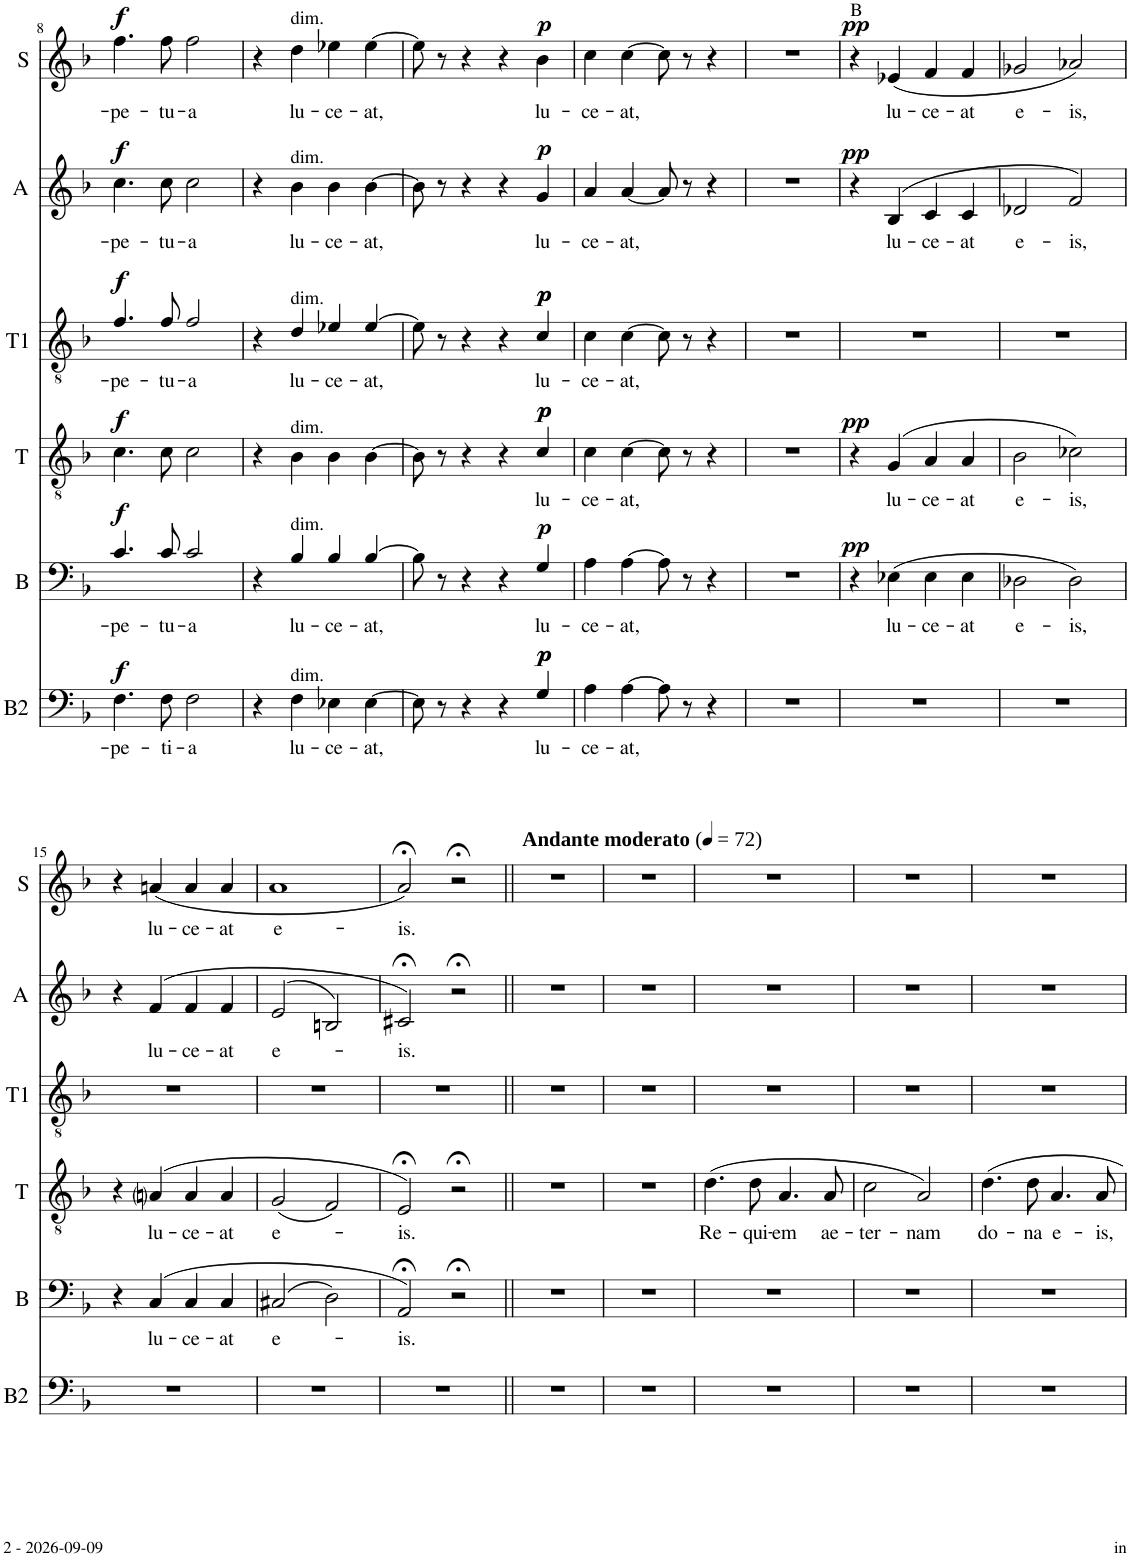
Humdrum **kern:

**kern	**text	**dynam	**kern	**text	**dynam	**kern	**text	**dynam	**kern	**text	**dynam	**kern	**text	**dynam	**kern	**text	**dynam
*part6	*part6	*part6	*part5	*part5	*part5	*part4	*part4	*part4	*part3	*part3	*part3	*part2	*part2	*part2	*part1	*part1	*part1
*staff6	*staff6	*staff6	*staff5	*staff5	*staff5	*staff4	*staff4	*staff4	*staff3	*staff3	*staff3	*staff2	*staff2	*staff2	*staff1	*staff1	*staff1
*I"Basse 2	*	*	*I"Basse	*	*	*I"Ténor	*	*	*I"Ténor 1	*	*	*I"Alto	*	*	*I"Soprano	*	*
*I'B2	*	*	*I'B	*	*	*I'T	*	*	*I'T1	*	*	*I'A	*	*	*I'S	*	*
!!LO:PB:g=z
*clefF4	*	*	*clefF4	*	*	*clefGv2	*	*	*clefGv2	*	*	*clefG2	*	*	*clefG2	*	*
*k[b-]	*	*	*k[b-]	*	*	*k[b-]	*	*	*k[b-]	*	*	*k[b-]	*	*	*k[b-]	*	*
*d:	*	*	*d:	*	*	*d:	*	*	*d:	*	*	*d:	*	*	*d:	*	*
*M4/4	*	*	*M4/4	*	*	*M4/4	*	*	*M4/4	*	*	*M4/4	*	*	*M4/4	*	*
=8	=8	=8	=8	=8	=8	=8	=8	=8	=8	=8	=8	=8	=8	=8	=8	=8	=8
!	!LO:LY:b	!LO:DY:a	!	!LO:LY:b	!LO:DY:a	!	!	!LO:DY:a	!	!LO:LY:b	!LO:DY:a	!	!LO:LY:b	!LO:DY:a	!	!LO:LY:b	!LO:DY:a
4.F\	-pe-	f	4.c/	-pe-	f	4.c\	.	f	4.f/	-pe-	f	4.cc\	-pe-	f	4.ff\	-pe-	f
!	!LO:LY:b	!	!	!LO:LY:b	!	!	!	!	!	!LO:LY:b	!	!	!LO:LY:b	!	!	!LO:LY:b	!
8F\	-ti-	.	8c/	-tu-	.	8c\	.	.	8f/	-tu-	.	8cc\	-tu-	.	8ff\	-tu-	.
!	!LO:LY:b	!	!	!LO:LY:b	!	!	!	!	!	!LO:LY:b	!	!	!LO:LY:b	!	!	!LO:LY:b	!
2F\	-a	.	2c/	-a	.	2c\	.	.	2f/	-a	.	2cc\	-a	.	2ff\	-a	.
=9	=9	=9	=9	=9	=9	=9	=9	=9	=9	=9	=9	=9	=9	=9	=9	=9	=9
4r	.	.	4r	.	.	4r	.	.	4r	.	.	4r	.	.	4r	.	.
!	!	!	!	!	!	!	!	!	!	!	!	!	!	!	!LO:TX:a:t=dim.	!	!
!	!	!	!	!	!	!	!	!	!	!	!	!LO:TX:a:t=dim.	!	!	!	!	!
!	!	!	!	!	!	!	!	!	!LO:TX:a:t=dim.	!	!	!	!	!	!	!	!
!	!	!	!	!	!	!LO:TX:a:t=dim.	!	!	!	!	!	!	!	!	!	!	!
!	!	!	!LO:TX:a:t=dim.	!	!	!	!	!	!	!	!	!	!	!	!	!	!
!LO:TX:a:t=dim.	!	!	!	!	!	!	!	!	!	!	!	!	!	!	!	!	!
!	!LO:LY:b	!	!	!LO:LY:b	!	!	!	!	!	!LO:LY:b	!	!	!LO:LY:b	!	!	!LO:LY:b	!
4F\	lu-	.	4B-/	lu-	.	4B-\	.	.	4d/	lu-	.	4b-\	lu-	.	4dd\	lu-	.
!	!LO:LY:b	!	!	!LO:LY:b	!	!	!	!	!	!LO:LY:b	!	!	!LO:LY:b	!	!	!LO:LY:b	!
4E-X\	-ce-	.	4B-/	-ce-	.	4B-\	.	.	4e-X/	-ce-	.	4b-\	-ce-	.	4ee-X\	-ce-	.
!	!LO:LY:b	!	!	!LO:LY:b	!	!	!	!	!	!LO:LY:b	!	!	!LO:LY:b	!	!	!LO:LY:b	!
[4E-\	-at,	.	[4B-/	-at,	.	[4B-\	.	.	[4e-/	-at,	.	[4b-\	-at,	.	[4ee-\	-at,	.
=10	=10	=10	=10	=10	=10	=10	=10	=10	=10	=10	=10	=10	=10	=10	=10	=10	=10
8E-\]	.	.	8B-\]	.	.	8B-\]	.	.	8e-\]	.	.	8b-\]	.	.	8ee-\]	.	.
8r	.	.	8r	.	.	8r	.	.	8r	.	.	8r	.	.	8r	.	.
4r	.	.	4r	.	.	4r	.	.	4r	.	.	4r	.	.	4r	.	.
4r	.	.	4r	.	.	4r	.	.	4r	.	.	4r	.	.	4r	.	.
!	!LO:LY:b	!LO:DY:a	!	!LO:LY:b	!	!	!LO:LY:b	!	!	!LO:LY:b	!	!	!LO:LY:b	!	!	!LO:LY:b	!
!	!	!LO:DY:n=1:a	!	!	!LO:DY:a	!	!	!LO:DY:a	!	!	!	!	!	!	!	!	!
!	!	!	!	!	!	!	!	!LO:DY:n=1:a	!	!	!LO:DY:a	!	!	!	!	!	!
!	!	!	!	!	!	!	!	!	!	!	!LO:DY:n=1:a	!	!	!LO:DY:a	!	!	!LO:DY:a
4G/	lu-	p p	4G/	lu-	p	4c/	lu-	p p	4c/	lu-	p p	4g/	lu-	p	4b-\	lu-	p
=11	=11	=11	=11	=11	=11	=11	=11	=11	=11	=11	=11	=11	=11	=11	=11	=11	=11
!	!LO:LY:b	!	!	!LO:LY:b	!	!	!LO:LY:b	!	!	!LO:LY:b	!	!	!LO:LY:b	!	!	!LO:LY:b	!
4A\	-ce-	.	4A\	-ce-	.	4c\	-ce-	.	4c\	-ce-	.	4a/	-ce-	.	4cc\	-ce-	.
!	!LO:LY:b	!	!	!LO:LY:b	!	!	!LO:LY:b	!	!	!LO:LY:b	!	!	!LO:LY:b	!	!	!LO:LY:b	!
[4A\	-at,	.	[4A\	-at,	.	[4c\	-at,	.	[4c\	-at,	.	[4a/	-at,	.	[4cc\	-at,	.
8A\]	.	.	8A\]	.	.	8c\]	.	.	8c\]	.	.	8a/]	.	.	8cc\]	.	.
8r	.	.	8r	.	.	8r	.	.	8r	.	.	8r	.	.	8r	.	.
4r	.	.	4r	.	.	4r	.	.	4r	.	.	4r	.	.	4r	.	.
=12	=12	=12	=12	=12	=12	=12	=12	=12	=12	=12	=12	=12	=12	=12	=12	=12	=12
1r	.	.	1r	.	.	1r	.	.	1r	.	.	1r	.	.	1r	.	.
=13	=13	=13	=13	=13	=13	=13	=13	=13	=13	=13	=13	=13	=13	=13	=13	=13	=13
!	!	!	!	!	!	!	!	!	!	!	!	!	!	!	!LO:TX:a:t=B	!	!
!	!	!	!	!	!LO:DY:a	!	!	!LO:DY:a	!	!	!	!	!	!LO:DY:a	!	!	!LO:DY:a
1r	.	.	4r	.	pp	4r	.	pp	1r	.	.	4r	.	pp	4r	.	pp
!	!	!	!	!LO:LY:b	!	!	!LO:LY:b	!	!	!	!	!	!LO:LY:b	!	!	!LO:LY:b	!
.	.	.	(>4E-X\	lu-	.	(>4G/	lu-	.	.	.	.	(>4B-/	lu-	.	(<4e-X/	lu-	.
!	!	!	!	!LO:LY:b	!	!	!LO:LY:b	!	!	!	!	!	!LO:LY:b	!	!	!LO:LY:b	!
.	.	.	4E-\	-ce-	.	4A/	-ce-	.	.	.	.	4c/	-ce-	.	4f/	-ce-	.
!	!	!	!	!LO:LY:b	!	!	!LO:LY:b	!	!	!	!	!	!LO:LY:b	!	!	!LO:LY:b	!
.	.	.	4E-\	-at	.	4A/	-at	.	.	.	.	4c/	-at	.	4f/	-at	.
=14	=14	=14	=14	=14	=14	=14	=14	=14	=14	=14	=14	=14	=14	=14	=14	=14	=14
!	!	!	!	!LO:LY:b	!	!	!LO:LY:b	!	!	!	!	!	!LO:LY:b	!	!	!LO:LY:b	!
1r	.	.	2D-X\	e-	.	2B-\	e-	.	1r	.	.	2d-X/	e-	.	2g-X/	e-	.
!	!	!	!	!LO:LY:b	!	!	!LO:LY:b	!	!	!	!	!	!LO:LY:b	!	!	!LO:LY:b	!
.	.	.	2D-\)	-is,	.	2c-X\)	-is,	.	.	.	.	2f/)	-is,	.	2a-X/)	-is,	.
!!LO:LB:g=z
=15	=15	=15	=15	=15	=15	=15	=15	=15	=15	=15	=15	=15	=15	=15	=15	=15	=15
1r	.	.	4r	.	.	4r	.	.	1r	.	.	4r	.	.	4r	.	.
!	!	!	!	!LO:LY:b	!	!	!LO:LY:b	!	!	!	!	!	!LO:LY:b	!	!	!LO:LY:b	!
.	.	.	(>4C/	lu-	.	(>4Ani/	lu-	.	.	.	.	(>4f/	lu-	.	(<4an/	lu-	.
!	!	!	!	!LO:LY:b	!	!	!LO:LY:b	!	!	!	!	!	!LO:LY:b	!	!	!LO:LY:b	!
.	.	.	4C/	-ce-	.	4A/	-ce-	.	.	.	.	4f/	-ce-	.	4a/	-ce-	.
!	!	!	!	!LO:LY:b	!	!	!LO:LY:b	!	!	!	!	!	!LO:LY:b	!	!	!LO:LY:b	!
.	.	.	4C/	-at	.	4A/	-at	.	.	.	.	4f/	-at	.	4a/	-at	.
=16	=16	=16	=16	=16	=16	=16	=16	=16	=16	=16	=16	=16	=16	=16	=16	=16	=16
!	!	!	!	!LO:LY:b	!	!	!LO:LY:b	!	!	!	!	!	!LO:LY:b	!	!	!LO:LY:b	!
1r	.	.	(>2C#X/	e-	.	(<2G/	e-	.	1r	.	.	(>2e/	e-	.	1a	e-	.
.	.	.	2D\)	.	.	2F/)	.	.	.	.	.	2Bn/)	.	.	.	.	.
=17	=17	=17	=17	=17	=17	=17	=17	=17	=17	=17	=17	=17	=17	=17	=17	=17	=17
!	!	!	!	!LO:LY:b	!	!	!LO:LY:b	!	!	!	!	!	!LO:LY:b	!	!	!LO:LY:b	!
1r	.	.	2AA;</)	-is.	.	2E;</)	-is.	.	1r	.	.	2c#X;</)	-is.	.	2a;</)	-is.	.
.	.	.	2r;<	.	.	2r;<	.	.	.	.	.	2r;<	.	.	2r;<	.	.
=18||	=18||	=18||	=18||	=18||	=18||	=18||	=18||	=18||	=18||	=18||	=18||	=18||	=18||	=18||	=18||	=18||	=18||
*	*	*	*	*	*	*	*	*	*	*	*	*	*	*	*MM72	*	*
!	!	!	!	!	!	!	!	!	!	!	!	!	!	!	!LO:TX:a:B:t=Andante moderato	!	!
1r	.	.	1r	.	.	1r	.	.	1r	.	.	1r	.	.	1r	.	.
=19	=19	=19	=19	=19	=19	=19	=19	=19	=19	=19	=19	=19	=19	=19	=19	=19	=19
1r	.	.	1r	.	.	1r	.	.	1r	.	.	1r	.	.	1r	.	.
=20	=20	=20	=20	=20	=20	=20	=20	=20	=20	=20	=20	=20	=20	=20	=20	=20	=20
!	!	!	!	!	!	!	!LO:LY:b	!	!	!	!	!	!	!	!	!	!
1r	.	.	1r	.	.	(>4.d\	Re-	.	1r	.	.	1r	.	.	1r	.	.
!	!	!	!	!	!	!	!LO:LY:b	!	!	!	!	!	!	!	!	!	!
.	.	.	.	.	.	8d\	-qui-	.	.	.	.	.	.	.	.	.	.
!	!	!	!	!	!	!	!LO:LY:b	!	!	!	!	!	!	!	!	!	!
.	.	.	.	.	.	4.A/	-em	.	.	.	.	.	.	.	.	.	.
!	!	!	!	!	!	!	!LO:LY:b	!	!	!	!	!	!	!	!	!	!
.	.	.	.	.	.	8A/	ae-	.	.	.	.	.	.	.	.	.	.
=21	=21	=21	=21	=21	=21	=21	=21	=21	=21	=21	=21	=21	=21	=21	=21	=21	=21
!	!	!	!	!	!	!	!LO:LY:b	!	!	!	!	!	!	!	!	!	!
1r	.	.	1r	.	.	2c\	-ter-	.	1r	.	.	1r	.	.	1r	.	.
!	!	!	!	!	!	!	!LO:LY:b	!	!	!	!	!	!	!	!	!	!
.	.	.	.	.	.	2A/)	-nam	.	.	.	.	.	.	.	.	.	.
=22	=22	=22	=22	=22	=22	=22	=22	=22	=22	=22	=22	=22	=22	=22	=22	=22	=22
!	!	!	!	!	!	!	!LO:LY:b	!	!	!	!	!	!	!	!	!	!
1r	.	.	1r	.	.	4.d\	do-	.	1r	.	.	1r	.	.	1r	.	.
!	!	!	!	!	!	!	!LO:LY:b	!	!	!	!	!	!	!	!	!	!
.	.	.	.	.	.	8d\	-na	.	.	.	.	.	.	.	.	.	.
!	!	!	!	!	!	!	!LO:LY:b	!	!	!	!	!	!	!	!	!	!
.	.	.	.	.	.	4.A/	e-	.	.	.	.	.	.	.	.	.	.
!	!	!	!	!	!	!	!LO:LY:b	!	!	!	!	!	!	!	!	!	!
.	.	.	.	.	.	8A/	-is,	.	.	.	.	.	.	.	.	.	.
=	=	=	=	=	=	=	=	=	=	=	=	=	=	=	=	=	=
*-	*-	*-	*-	*-	*-	*-	*-	*-	*-	*-	*-	*-	*-	*-	*-	*-	*-
